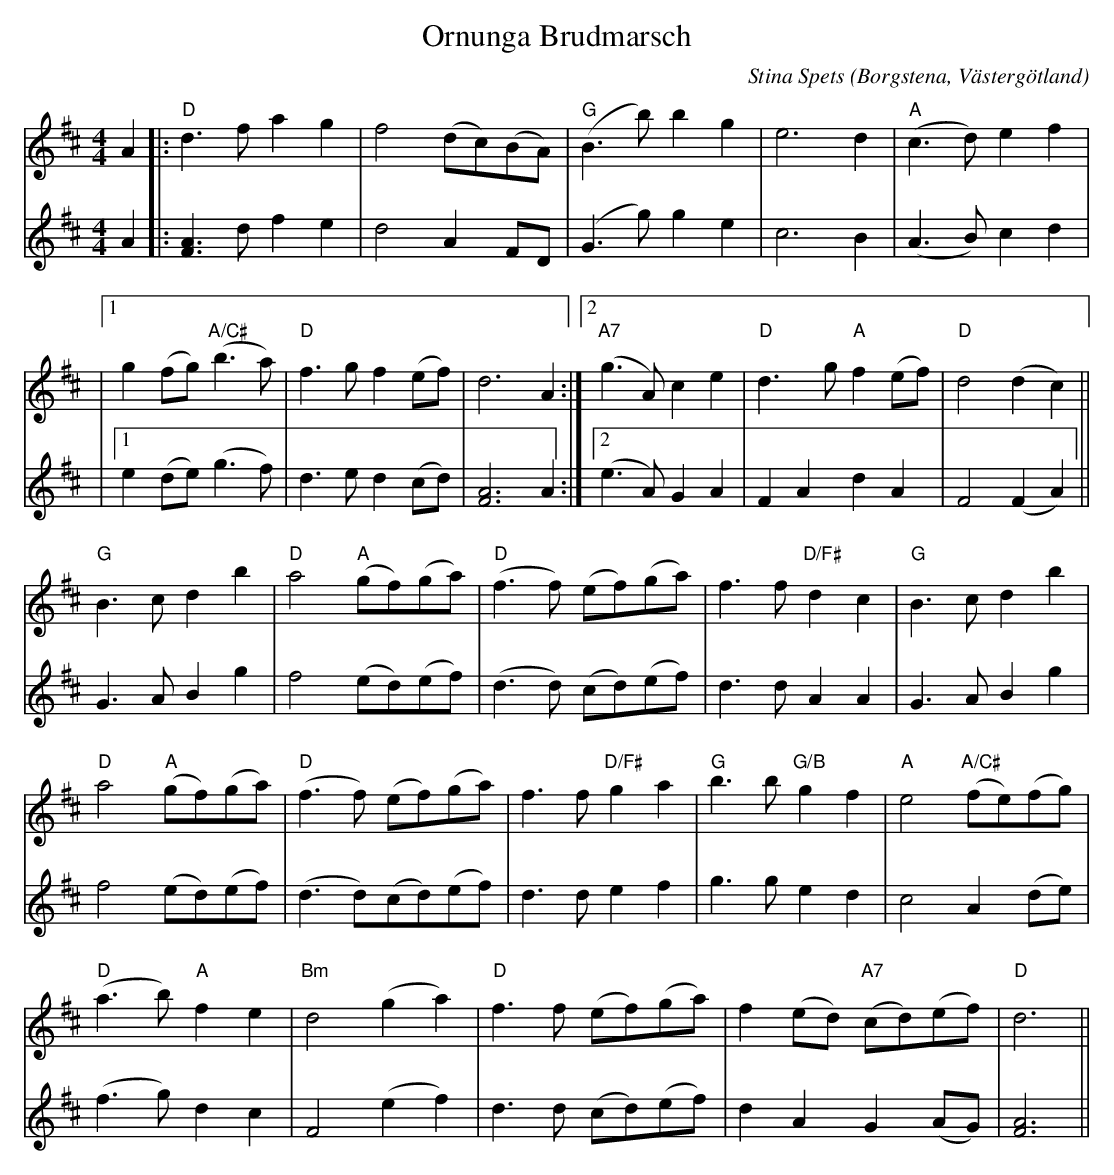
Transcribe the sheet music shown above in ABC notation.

X:1
T:Ornunga Brudmarsch
C:Stina Spets
O:Borgstena, Västergötland
M:4/4
V:1
V:2
K:Dmaj
V:1
A2 |: "D"d3fa2g2 | f4(dc)(BA) | "G"(B3b)b2g2 | e6d2 | "A"(c3d)e2f2 |
V:2
A2 |: [AF]3 df2e2 | d4 A2FD | (G3g)g2e2 | c6B2 | (A3B)c2d2 |
V:1
|1 g2(fg)"A/C#"(b3a) | "D"f3gf2(ef) | d6A2 :|2 "A7"(g3A)c2e2 | "D"d3g"A"f2(ef) | "D"d4(d2c2) ||
V:2
[I:repbra = 0]|1 e2 (de)(g3f) | d3ed2(cd) | [AF]6A2 :|2 (e3A)G2A2 | F2A2d2A2 | F4(F2A2) ||
V:1
"G"B3cd2b2 | "D"a4"A"(gf)(ga) | "D"(f3f) (ef)(ga) | f3f"D/F#"d2c2 | "G"B3cd2b2 |
V:2
G3AB2g2 | f4(ed)(ef) | (d3d) (cd)(ef) | d3dA2A2 | G3AB2g2 |
V:1
"D"a4"A"(gf)(ga) | "D"(f3f) (ef)(ga) | f3f"D/F#"g2a2 | "G"b3b"G/B"g2f2 | "A"e4"A/C#"(fe)(fg) |
V:2
f4(ed)(ef) | (d3d)(cd)(ef) | d3de2f2 | g3ge2d2 | c4A2(de) |
V:1
"D"(a3b)"A"f2e2 | "Bm"d4(g2a2) | "D"f3f (ef)(ga) | f2(ed) "A7"(cd)(ef) | "D"d6 ||
V:2
(f3g)d2c2 | F4(e2f2) | d3d (cd)(ef) | d2A2G2(AG) | [AF]6 ||
